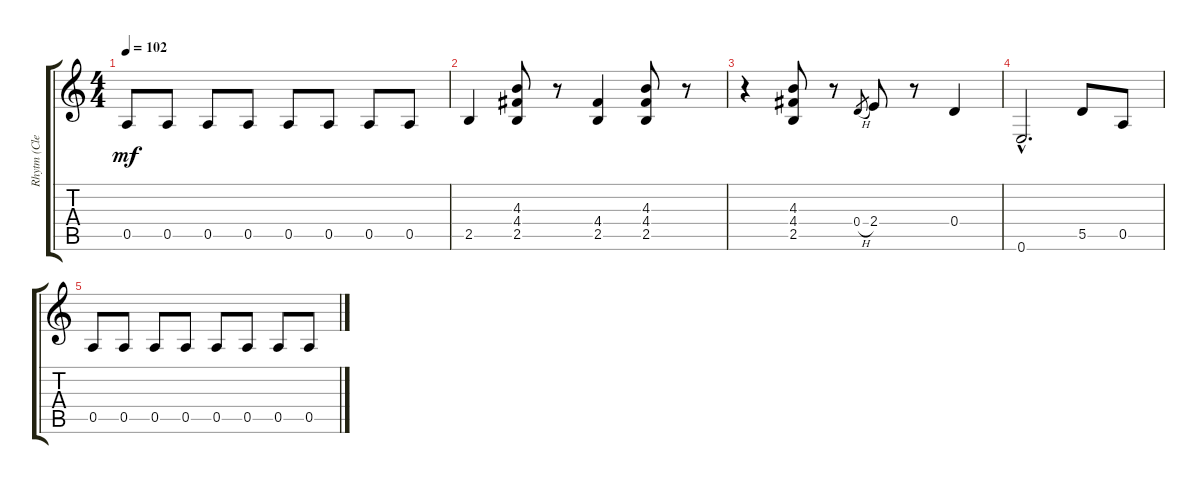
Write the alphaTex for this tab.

\track ("Rhytm (Clean)" "Rhytm (Cle") {instrument electricguitarjazz}
\staff {score tabs}
\tuning (E4 B3 G3 D3 A2 E2) {hide}
\ts (4 4)
\tempo 102
\clef g2
\ks c
0.5.8{dy mf} 0.5.8 0.5.8 0.5.8 0.5.8 0.5.8 0.5.8 0.5.8 |
2.5.4{volume 4} (4.3 4.4 2.5).8 r.8 (4.4 2.5).4 (4.3 4.4 2.5).8 r.8 |
r.4 (4.3 4.4 2.5).8 r.8 0.4{h}.8{gr} 2.4.8 r.8 0.4.4 |
0.6{hac}.2{d volume 2} 5.5.8 0.5.8 |
0.5.8 0.5.8 0.5.8 0.5.8 0.5.8 0.5.8 0.5.8 0.5.8
